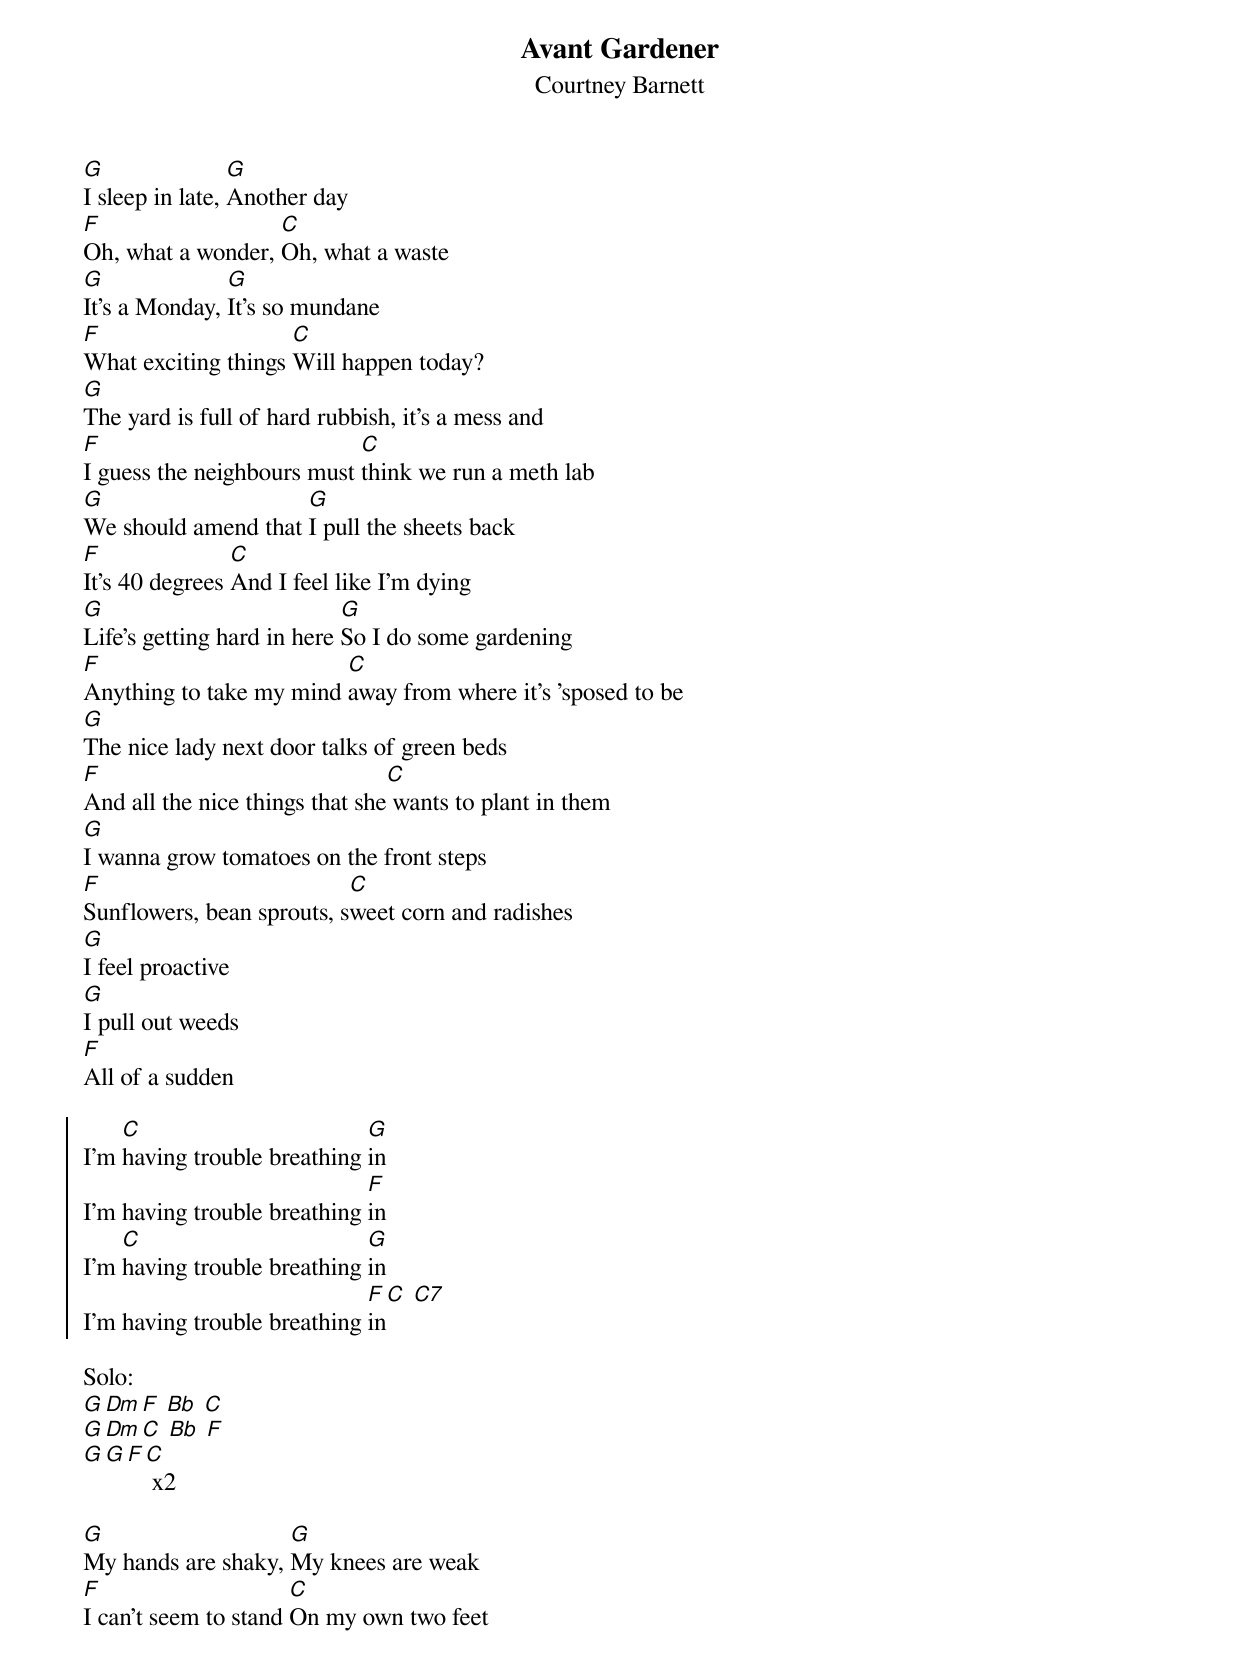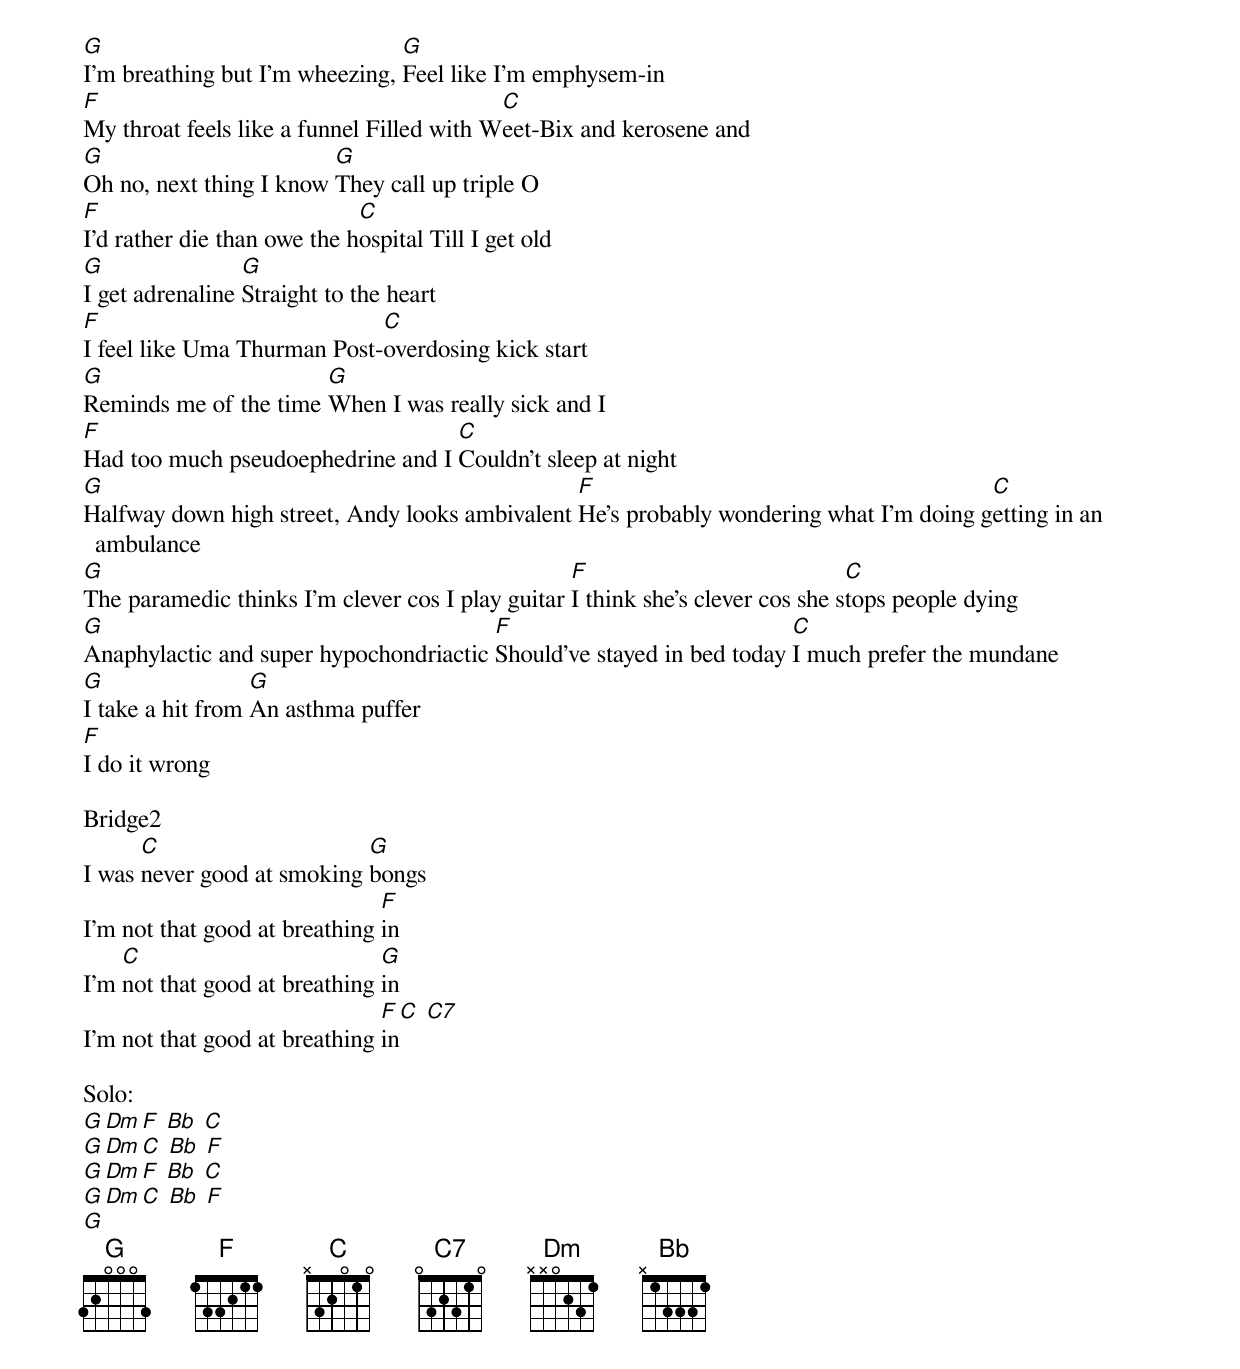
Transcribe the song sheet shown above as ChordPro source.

{title: Avant Gardener}
{subtitle: Courtney Barnett}

{sov}
[G]I sleep in late, [G]Another day
[F]Oh, what a wonder, [C]Oh, what a waste
[G]It's a Monday, [G]It's so mundane
[F]What exciting things [C]Will happen today?
[G]The yard is full of hard rubbish, it's a mess and
[F]I guess the neighbours must [C]think we run a meth lab
[G]We should amend that [G]I pull the sheets back
[F]It's 40 degrees [C]And I feel like I'm dying
[G]Life's getting hard in here [G]So I do some gardening
[F]Anything to take my mind [C]away from where it's 'sposed to be
[G]The nice lady next door talks of green beds
[F]And all the nice things that she[C] wants to plant in them
[G]I wanna grow tomatoes on the front steps
[F]Sunflowers, bean sprouts, s[C]weet corn and radishes
[G]I feel proactive
[G]I pull out weeds
[F]All of a sudden
{eov}

{soc}
I'm [C]having trouble breathing [G]in
I'm having trouble breathing [F]in
I'm [C]having trouble breathing [G]in
I'm having trouble breathing [F]in[C] [C7]
{eoc}

Solo:
[G][Dm][F] [Bb] [C]
[G][Dm][C] [Bb] [F]
[G][G][F][C] x2

{sov}
[G]My hands are shaky, [G]My knees are weak
[F]I can't seem to stand [C]On my own two feet
[G]I'm breathing but I'm wheezing, [G]Feel like I'm emphysem-in
[F]My throat feels like a funnel Filled with W[C]eet-Bix and kerosene and
[G]Oh no, next thing I know [G]They call up triple O
[F]I'd rather die than owe the h[C]ospital Till I get old
[G]I get adrenaline [G]Straight to the heart
[F]I feel like Uma Thurman Post-[C]overdosing kick start
[G]Reminds me of the time [G]When I was really sick and I
[F]Had too much pseudoephedrine and I [C]Couldn't sleep at night
[G]Halfway down high street, Andy looks ambivalent [F]He's probably wondering what I'm doing g[C]etting in an ambulance
[G]The paramedic thinks I'm clever cos I play guitar [F]I think she's clever cos she s[C]tops people dying
[G]Anaphylactic and super hypochondriactic [F]Should've stayed in bed today [C]I much prefer the mundane
[G]I take a hit from [G]An asthma puffer
[F]I do it wrong
{eov}

Bridge2
I was [C]never good at smoking [G]bongs
I'm not that good at breathing [F]in
I'm [C]not that good at breathing [G]in
I'm not that good at breathing [F]in[C] [C7]

Solo:
[G][Dm][F] [Bb] [C]
[G][Dm][C] [Bb] [F]
[G][Dm][F] [Bb] [C]
[G][Dm][C] [Bb] [F]
[G]
